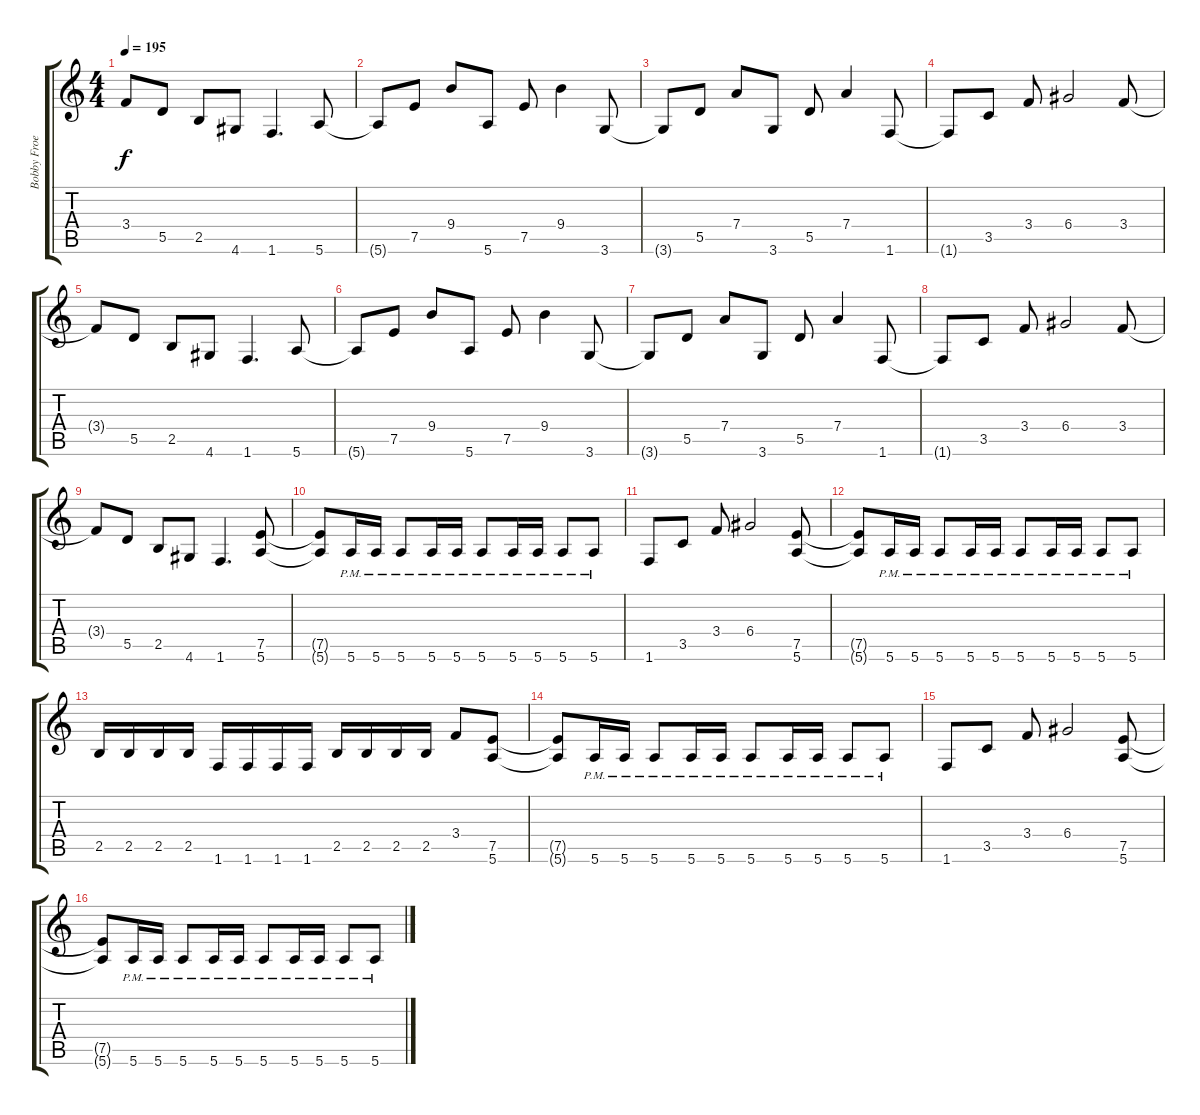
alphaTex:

\track ("Bobby Froese" "Bobby Froe") {instrument distortionguitar}
\staff {score tabs}
\tuning (E4 B3 G3 D3 A2 E2) {hide}
\ts (4 4)
\tempo 195
\clef g2
\ks c
3.4{t}.8{dy f} 5.5.8 2.5.8 4.6.8 1.6.4{d} 5.6.8 |
5.6{t}.8 7.5.8 9.4.8 5.6.8 7.5.8 9.4.4 3.6.8 |
3.6{t}.8 5.5.8 7.4.8 3.6.8 5.5.8 7.4.4 1.6.8 |
1.6{t}.8 3.5.8 3.4.8 6.4.2 3.4.8 |
3.4{t}.8 5.5.8 2.5.8 4.6.8 1.6.4{d} 5.6.8 |
5.6{t}.8 7.5.8 9.4.8 5.6.8 7.5.8 9.4.4 3.6.8 |
3.6{t}.8 5.5.8 7.4.8 3.6.8 5.5.8 7.4.4 1.6.8 |
1.6{t}.8 3.5.8 3.4.8 6.4.2 3.4.8 |
3.4{t}.8 5.5.8 2.5.8 4.6.8 1.6.4{d} (7.5 5.6).8 |
(7.5{t} 5.6{t}).8 5.6{pm}.16 5.6{pm}.16 5.6{pm}.8 5.6{pm}.16 5.6{pm}.16 5.6{pm}.8 5.6{pm}.16 5.6{pm}.16 5.6{pm}.8 5.6{pm}.8 |
1.6.8 3.5.8 3.4.8 6.4.2 (7.5 5.6).8 |
(7.5{t} 5.6{t}).8 5.6{pm}.16 5.6{pm}.16 5.6{pm}.8 5.6{pm}.16 5.6{pm}.16 5.6{pm}.8 5.6{pm}.16 5.6{pm}.16 5.6{pm}.8 5.6{pm}.8 |
2.5.16 2.5.16 2.5.16 2.5.16 1.6.16 1.6.16 1.6.16 1.6.16 2.5.16 2.5.16 2.5.16 2.5.16 3.4.8 (7.5 5.6).8 |
(7.5{t} 5.6{t}).8 5.6{pm}.16 5.6{pm}.16 5.6{pm}.8 5.6{pm}.16 5.6{pm}.16 5.6{pm}.8 5.6{pm}.16 5.6{pm}.16 5.6{pm}.8 5.6{pm}.8 |
1.6.8 3.5.8 3.4.8 6.4.2 (7.5 5.6).8 |
(7.5{t} 5.6{t}).8 5.6{pm}.16 5.6{pm}.16 5.6{pm}.8 5.6{pm}.16 5.6{pm}.16 5.6{pm}.8 5.6{pm}.16 5.6{pm}.16 5.6{pm}.8 5.6{pm}.8
